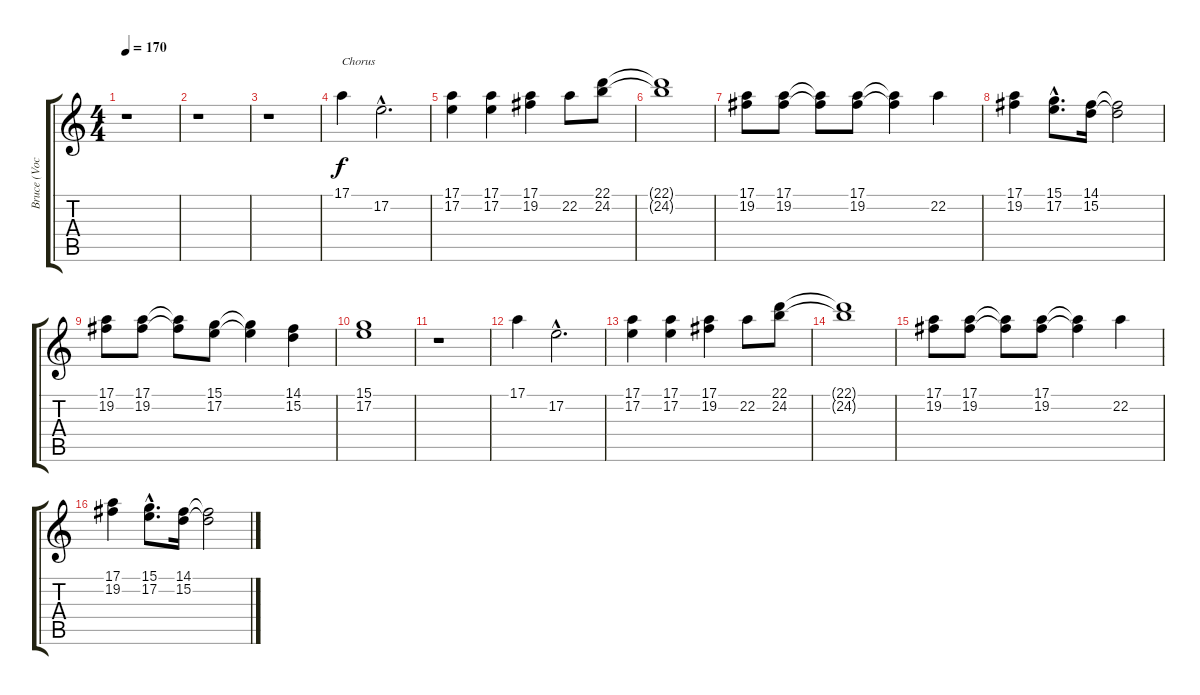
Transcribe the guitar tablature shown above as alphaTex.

\track ("Bruce (Vocals)" "Bruce (Voc") {instrument cello}
\staff {score tabs}
\tuning (E4 B3 G3 D3 A2 E2) {hide}
\ts (4 4)
\tempo 170
\clef g2
\ks c
r.1{dy f} |
r.1 |
r.1 |
17.1.4{txt "Chorus"} 17.2{hac}.2{d} |
(17.1 17.2).4 (17.1 17.2).4 (17.1 19.2).4 22.2.8 (22.1 24.2).8 |
(22.1{t} 24.2{t}).1 |
(17.1 19.2).8 (17.1 19.2).8 (17.1{t} 19.2{t}).8 (17.1 19.2).8 (17.1{t} 19.2{t}).4 22.2.4 |
(17.1 19.2).4 (15.1{hac} 17.2{hac}).8{d} (14.1 15.2).16 (14.1{t} 15.2{t}).2 |
(17.1 19.2).8 (17.1 19.2).8 (17.1{t} 19.2{t}).8 (15.1 17.2).8 (15.1{t} 17.2{t}).4 (14.1 15.2).4 |
(15.1 17.2).1 |
r.1 |
17.1.4 17.2{hac}.2{d} |
(17.1 17.2).4 (17.1 17.2).4 (17.1 19.2).4 22.2.8 (22.1 24.2).8 |
(22.1{t} 24.2{t}).1 |
(17.1 19.2).8 (17.1 19.2).8 (17.1{t} 19.2{t}).8 (17.1 19.2).8 (17.1{t} 19.2{t}).4 22.2.4 |
(17.1 19.2).4 (15.1{hac} 17.2{hac}).8{d} (14.1 15.2).16 (14.1{t} 15.2{t}).2
